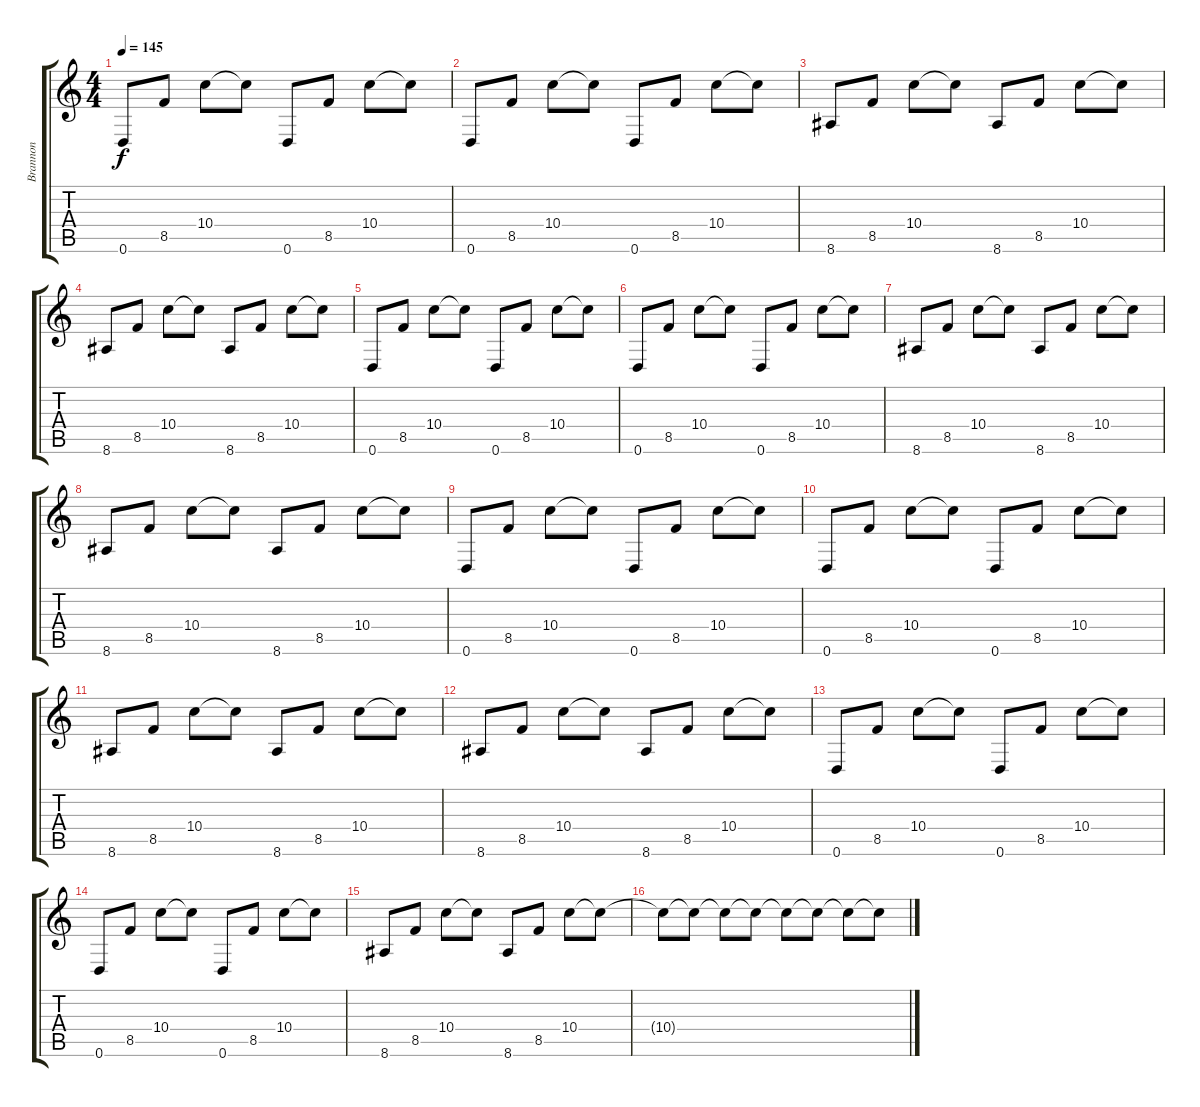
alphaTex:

\track ("Brannon" "Brannon") {instrument distortionguitar}
\staff {score tabs}
\tuning (E4 B3 G3 D3 A2 D2) {hide}
\ts (4 4)
\tempo 145
\clef g2
\ks c
0.6.8{dy f} 8.5.8 10.4.8 10.4{t}.8 0.6.8 8.5.8 10.4.8 10.4{t}.8 |
0.6.8 8.5.8 10.4.8 10.4{t}.8 0.6.8 8.5.8 10.4.8 10.4{t}.8 |
8.6.8 8.5.8 10.4.8 10.4{t}.8 8.6.8 8.5.8 10.4.8 10.4{t}.8 |
8.6.8 8.5.8 10.4.8 10.4{t}.8 8.6.8 8.5.8 10.4.8 10.4{t}.8 |
0.6.8 8.5.8 10.4.8 10.4{t}.8 0.6.8 8.5.8 10.4.8 10.4{t}.8 |
0.6.8 8.5.8 10.4.8 10.4{t}.8 0.6.8 8.5.8 10.4.8 10.4{t}.8 |
8.6.8 8.5.8 10.4.8 10.4{t}.8 8.6.8 8.5.8 10.4.8 10.4{t}.8 |
8.6.8 8.5.8 10.4.8 10.4{t}.8 8.6.8 8.5.8 10.4.8 10.4{t}.8 |
0.6.8 8.5.8 10.4.8 10.4{t}.8 0.6.8 8.5.8 10.4.8 10.4{t}.8 |
0.6.8 8.5.8 10.4.8 10.4{t}.8 0.6.8 8.5.8 10.4.8 10.4{t}.8 |
8.6.8 8.5.8 10.4.8 10.4{t}.8 8.6.8 8.5.8 10.4.8 10.4{t}.8 |
8.6.8 8.5.8 10.4.8 10.4{t}.8 8.6.8 8.5.8 10.4.8 10.4{t}.8 |
0.6.8 8.5.8 10.4.8 10.4{t}.8 0.6.8 8.5.8 10.4.8 10.4{t}.8 |
0.6.8 8.5.8 10.4.8 10.4{t}.8 0.6.8 8.5.8 10.4.8 10.4{t}.8 |
8.6.8 8.5.8 10.4.8 10.4{t}.8 8.6.8 8.5.8 10.4.8 10.4{t}.8 |
10.4{t}.8 10.4{t}.8 10.4{t}.8 10.4{t}.8 10.4{t}.8 10.4{t}.8 10.4{t}.8 10.4{t}.8
